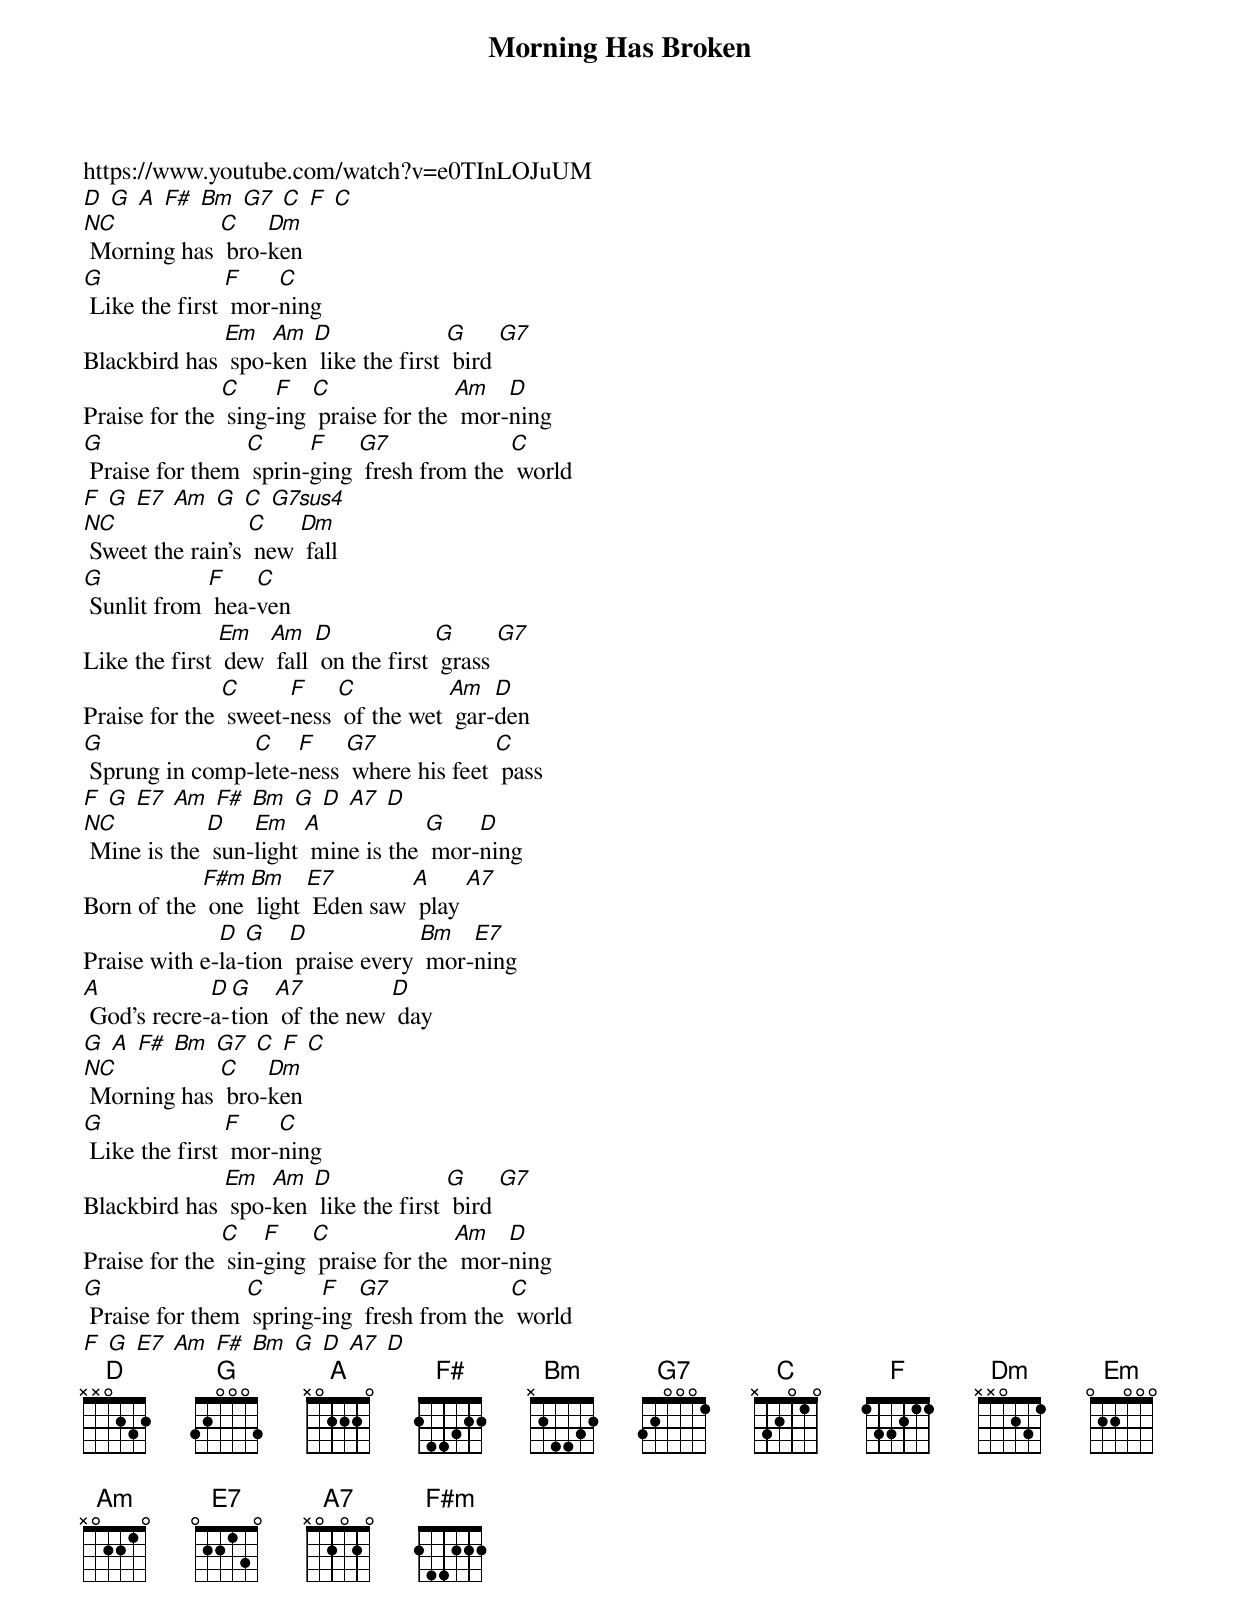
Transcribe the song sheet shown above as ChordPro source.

{t: Morning Has Broken }
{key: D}
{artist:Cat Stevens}
https://www.youtube.com/watch?v=e0TInLOJuUM
[D] [G] [A] [F#] [Bm] [G7] [C] [F] [C]
[NC] Morning has [C] bro-[Dm]ken
[G] Like the first [F] mor-[C]ning
Blackbird has [Em] spo-[Am]ken [D] like the first [G] bird [G7]
Praise for the [C] sing-[F]ing [C] praise for the [Am] mor-[D]ning
[G] Praise for them [C] sprin-[F]ging [G7] fresh from the [C] world
{c: }
[F] [G] [E7] [Am] [G] [C] [G7sus4]
[NC] Sweet the rain's [C] new [Dm] fall
[G] Sunlit from [F] hea-[C]ven
Like the first [Em] dew [Am] fall [D] on the first [G] grass [G7]
Praise for the [C] sweet-[F]ness [C] of the wet [Am] gar-[D]den
[G] Sprung in comp-[C]lete-[F]ness [G7] where his feet [C] pass
{c: }
[F] [G] [E7] [Am] [F#] [Bm] [G] [D] [A7] [D]
[NC] Mine is the [D] sun-[Em]light [A] mine is the [G] mor-[D]ning
Born of the [F#m] one [Bm] light [E7] Eden saw [A] play [A7]
Praise with e-[D]la-[G]tion [D] praise every [Bm] mor-[E7]ning
[A] God's recre-[D]a-[G]tion [A7] of the new [D] day
{c: }
[G] [A] [F#] [Bm] [G7] [C] [F] [C]
{c: }
[NC] Morning has [C] bro-[Dm]ken
[G] Like the first [F] mor-[C]ning
Blackbird has [Em] spo-[Am]ken [D] like the first [G] bird [G7]
Praise for the [C] sin-[F]ging [C] praise for the [Am] mor-[D]ning
[G] Praise for them [C] spring-[F]ing [G7] fresh from the [C] world
{c: }
[F] [G] [E7] [Am] [F#] [Bm] [G] [D] [A7] [D]
